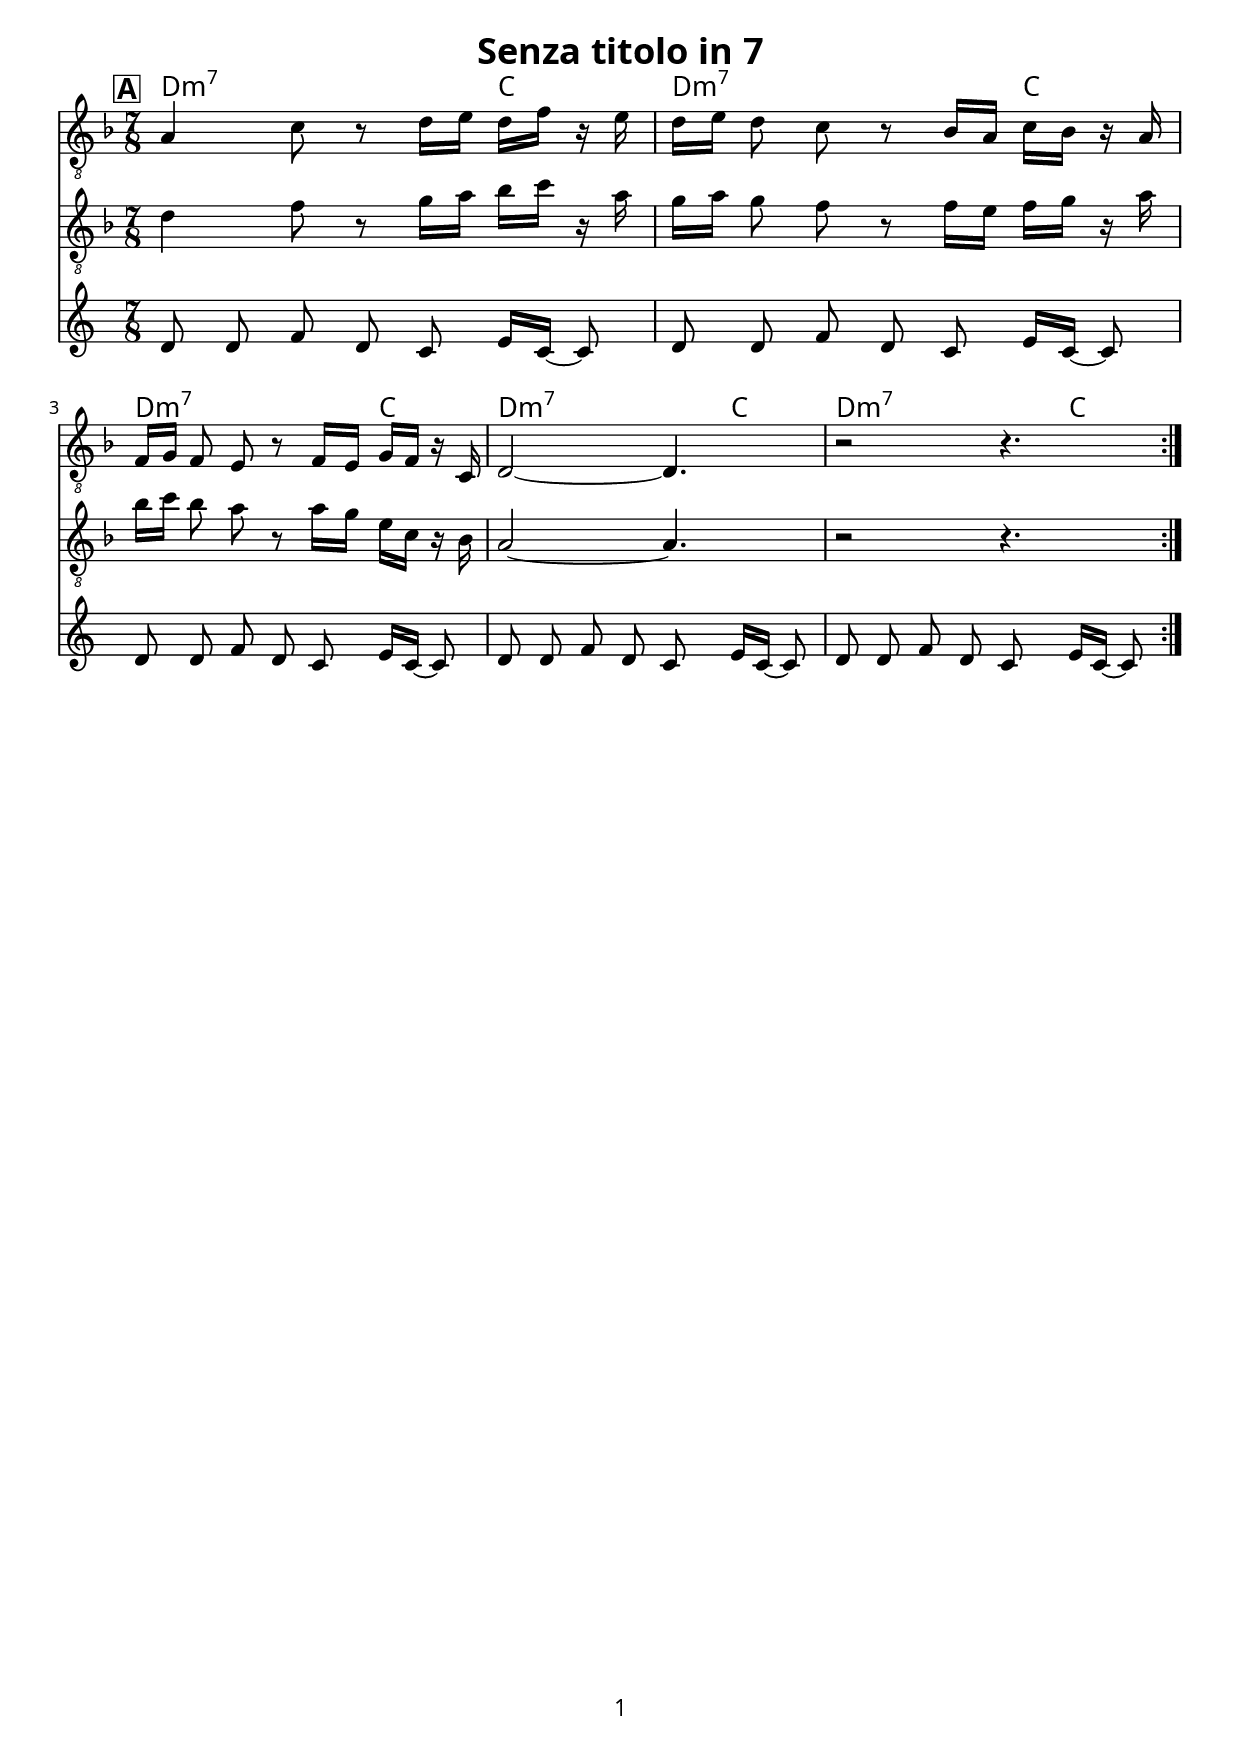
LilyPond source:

% {{{ PARAMETRI
  myTitle = "Senza titolo in 7"
  myKey = \key f \major
  myTime = \time 7/8 
  myTempo =  #(ly:make-moment 60 4)
% }}}

% INTESTAZIONE {{{
\version "2.18.2"

\header {
  title = \myTitle
}

\paper{
  print-first-page-number = ##t
  oddHeaderMarkup = \markup \null
  evenHeaderMarkup = \markup \null
  oddFooterMarkup = \markup {
    \fill-line {
      \on-the-fly \print-page-number-check-first
      \fromproperty #'page:page-number-string
    }
  }
  evenFooterMarkup = \oddFooterMarkup
  #(set-global-staff-size 10)
  myStaffSize = #20
  fonts = #(make-pango-font-tree
  "FontAwesome"
  "FontAwesome"
  "FontAwesome"
  (/ myStaffSize 20))
}

global = {
  \myKey
  \numericTimeSignature
  \myTime
  \set Score.markFormatter = #format-mark-box-alphabet
}
\layout { indent = #0 }
%}}}

% {{{ PARTE A
  temaA = {
    \repeat volta 2{
      a4 c8 r8 d16 e d f r e | d16 e d8 c r bes16 a c bes r a |
      f16 g f8 e r f16 e g f r c | d2~ d4. | r2 r4. |
    }
  }

  temaAdue = {
    \repeat volta 2{
      d4 f8 r8 g16 a bes c r a | g16 a g8 f r f16 e f g r a |
      bes16 c bes8 a r a16 g e c r bes | a2~ a4. | r2 r4. |
    }
  }

  ritmicaA = {
    \repeat volta 2{
      d8 d f d c e16 c~ c8 | d8 d f d c e16 c~ c8 | d8 d f d c e16 c~ c8 |
      d8 d f d c e16 c~ c8 | d8 d f d c e16 c~ c8 |
    }
  }

  accordiA = \chordmode{
    \repeat volta 2{
      d2:m7 d8:m7 c4 | d2:m7 d8:m7 c4 | d2:m7 d8:m7 c4 |
      d2:m7 d8:m7 c4 | d2:m7 d8:m7 c4 |
    }
  }
% }}}

% SCORE {{{
tema = \relative c' {
  \mark \default
  \temaA \break
}

temaDue = \relative c' {
  \temaAdue \break
}

ritmica = \relative c' {
  \ritmicaA 
}

chordsPart ={
  \new ChordNames {
    \set chordChanges = ##t
    \accordiA
  }
}

temaPart = \new Staff \with {
  instrumentName = ""
  midiInstrument = "piano"
} { \clef "treble_8" \global \tema }

temaDuePart = \new Staff \with {
  instrumentName = ""
  midiInstrument = "piano"
} { \clef "treble_8" \global \temaDue }

scoreContent = << 
  \chordsPart
  \temaPart
  \temaDuePart
  \ritmica
>>
%}}}

% {{{ BOOKS
  \book{
    \bookOutputSuffix "C"
    \score {
      \scoreContent
      \layout {}
      \midi { \context { \Score tempoWholesPerMinute = #(ly:make-moment 90 4) } }
    }
  }
% }}}
